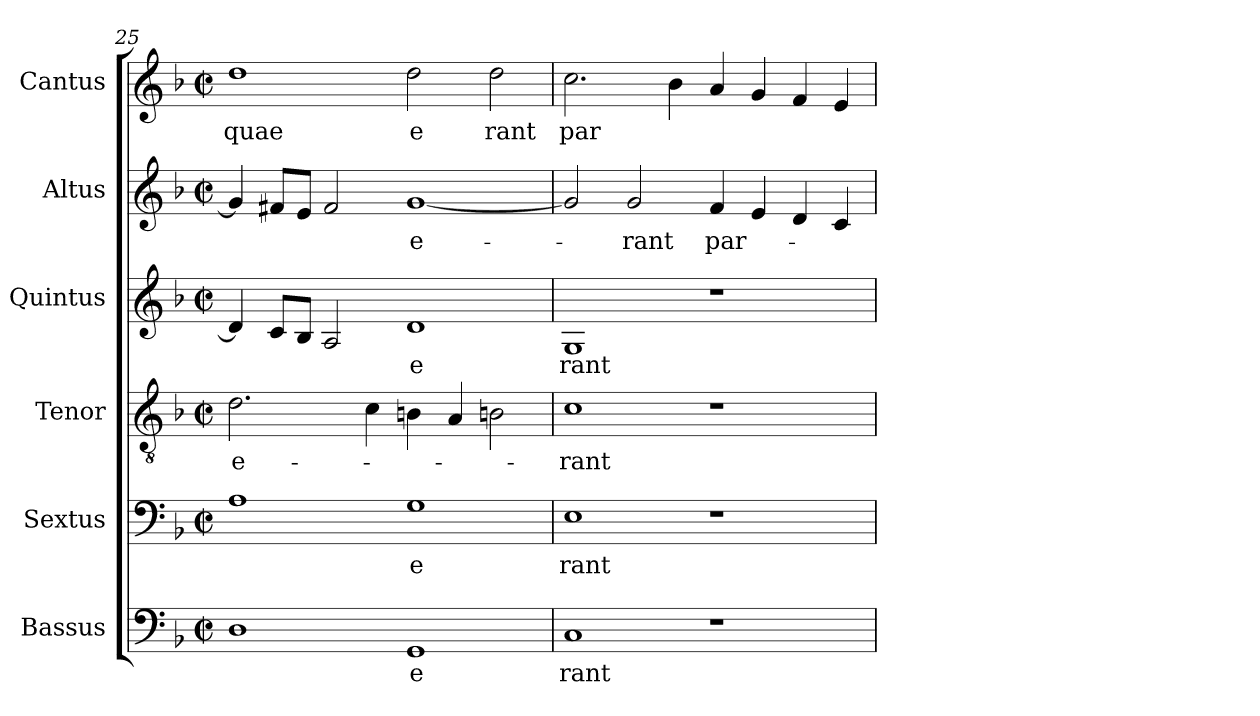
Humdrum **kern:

**kern	**text	**kern	**text	**kern	**text	**kern	**text	**kern	**text	**kern	**text
*part6	*part6	*part5	*part5	*part4	*part4	*part3	*part3	*part2	*part2	*part1	*part1
*staff6	*staff6	*staff5	*staff5	*staff4	*staff4	*staff3	*staff3	*staff2	*staff2	*staff1	*staff1
*I"Bassus	*	*I"Sextus	*	*I"Tenor	*	*I"Quintus	*	*I"Altus	*	*I"Cantus	*
*clefF4	*	*clefF4	*	*clefGv2	*	*clefG2	*	*clefG2	*	*clefG2	*
*k[b-]	*	*k[b-]	*	*k[b-]	*	*k[b-]	*	*k[b-]	*	*k[b-]	*
*F:	*	*F:	*	*F:	*	*F:	*	*F:	*	*F:	*
*M2/2	*	*M2/2	*	*M2/2	*	*M2/2	*	*M2/2	*	*M2/2	*
*met(c|)	*	*met(c|)	*	*met(c|)	*	*met(c|)	*	*met(c|)	*	*met(c|)	*
=25	=25	=25	=25	=25	=25	=25	=25	=25	=25	=25	=25
!	!	!	!	!	!LO:LY:b:cj	!	!	!	!	!	!LO:LY:b:cj
1D	.	1A	.	2.d\	e-	4d/]	.	4g/]	.	1dd	quae
.	.	.	.	.	.	8c/L	.	8f#/L	.	.	.
.	.	.	.	.	.	8B-/J	.	8e/J	.	.	.
.	.	.	.	.	.	2A/	.	2f#/	.	.	.
.	.	.	.	4c\	.	.	.	.	.	.	.
!	!LO:LY:b:cj	!	!LO:LY:b:cj	!	!	!	!LO:LY:b:cj	!	!LO:LY:b:rj	!	!LO:LY:b:cj
1GG	e	1G	e	4Bn\	.	1d	e	[<1g	e-	2dd\	e
.	.	.	.	4A/	.	.	.	.	.	.	.
!	!	!	!	!	!	!	!	!	!	!	!LO:LY:b:cj
.	.	.	.	2Bn\	.	.	.	.	.	2dd\	rant
=26	=26	=26	=26	=26	=26	=26	=26	=26	=26	=26	=26
!	!LO:LY:b:cj	!	!LO:LY:b:cj	!	!LO:LY:b:cj	!	!LO:LY:b:cj	!	!	!	!LO:LY:b
1C	rant	1E	rant	1c	-rant	1G	rant	2g/]	.	2.cc\	par
!	!	!	!	!	!	!	!	!	!LO:LY:b:cj	!	!
.	.	.	.	.	.	.	.	2g/	-rant	.	.
.	.	.	.	.	.	.	.	.	.	4b-\	.
!	!	!	!	!	!	!	!	!	!LO:LY:b	!	!
1r	.	1r	.	1r	.	1r	.	4f/	par-	4a/	.
.	.	.	.	.	.	.	.	4e/	.	4g/	.
.	.	.	.	.	.	.	.	4d/	.	4f/	.
.	.	.	.	.	.	.	.	4c/	.	4e/	.
=	=	=	=	=	=	=	=	=	=	=	=
*-	*-	*-	*-	*-	*-	*-	*-	*-	*-	*-	*-
